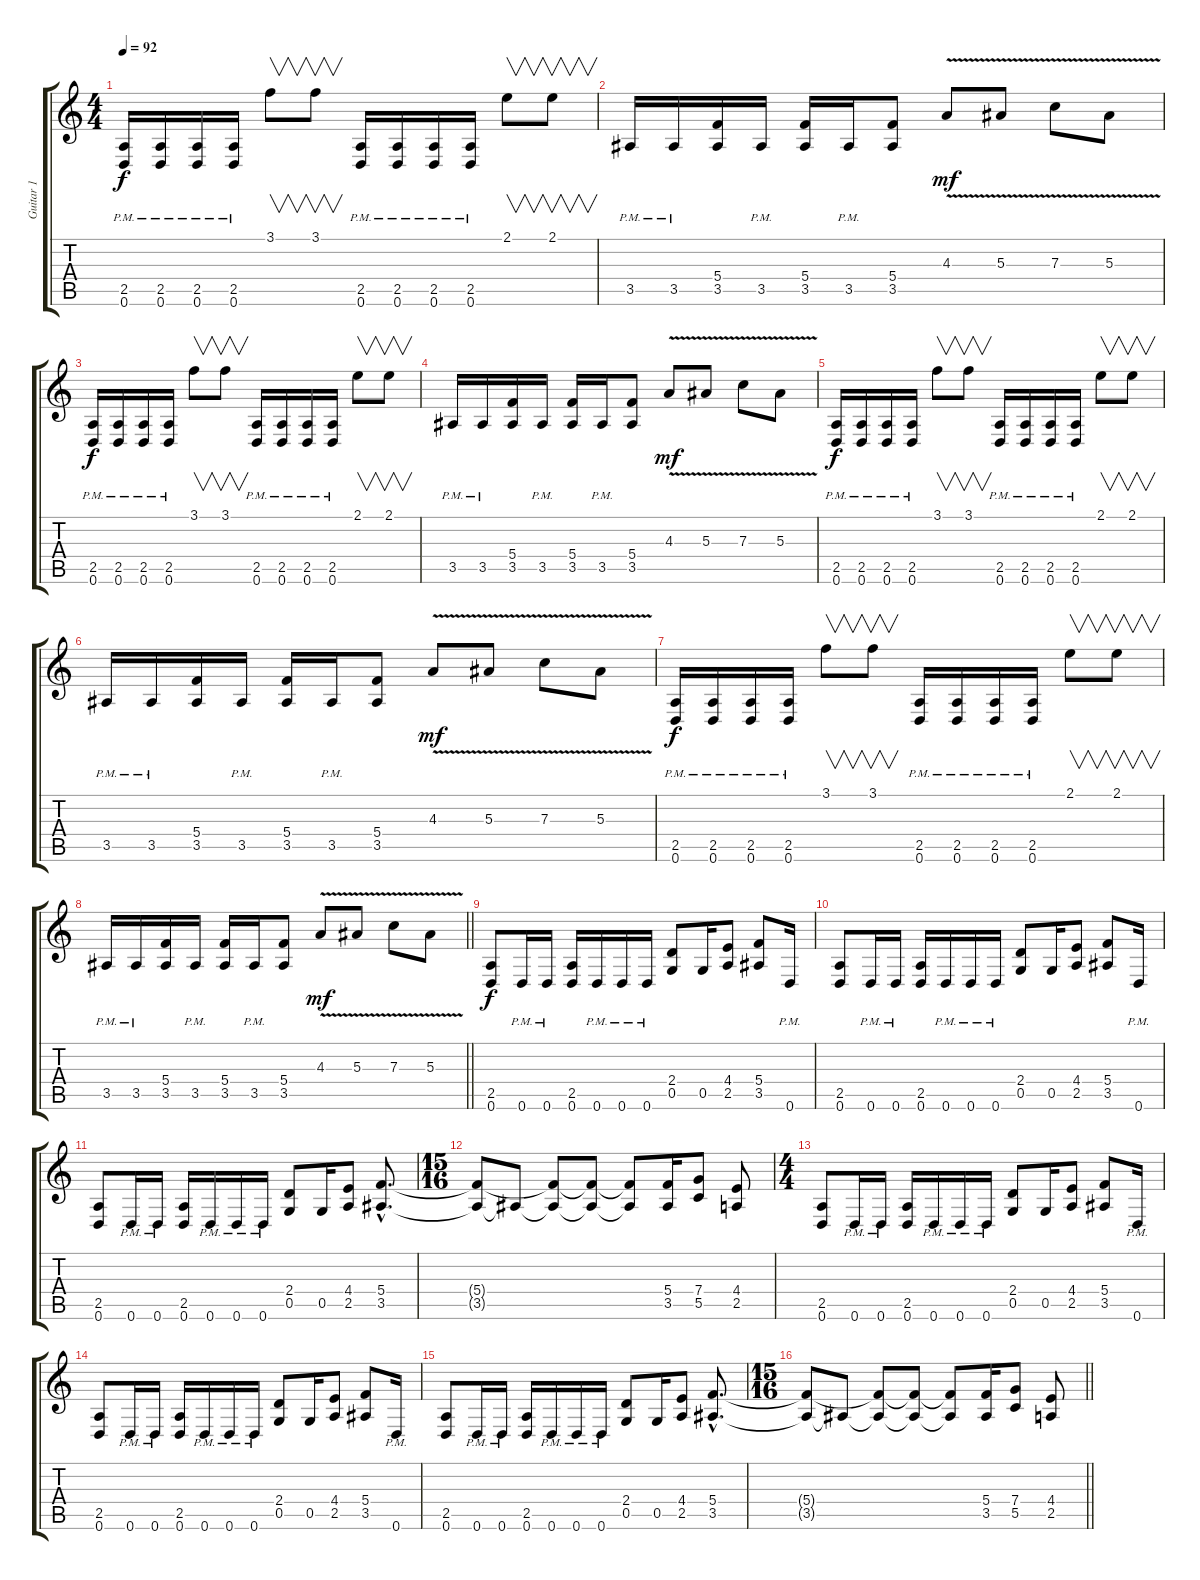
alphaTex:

\track ("Guitar 1" "Guitar 1") {instrument distortionguitar}
\staff {score tabs}
\tuning (D4 A3 F3 C3 G2 D2) {hide}
\ts (4 4)
\section ("" "")
\tempo 92
\clef g2
\ks c
(2.5{pm} 0.6{pm}).16{dy f} (2.5{pm} 0.6{pm}).16 (2.5{pm} 0.6{pm}).16 (2.5{pm} 0.6{pm}).16 3.1.8{v} 3.1.8{v} (2.5{pm} 0.6).16 (2.5{pm} 0.6{pm}).16 (2.5{pm} 0.6{pm}).16 (2.5{pm} 0.6{pm}).16 2.1.8{v} 2.1.8{v} |
3.5{pm}.16 3.5{pm}.16 (5.4 3.5).16 3.5{pm}.16 (5.4 3.5).16 3.5{pm}.16 (5.4 3.5).8 4.3{v}.8{dy mf} 5.3{v}.8 7.3{v}.8 5.3{v}.8 |
(2.5{pm} 0.6{pm}).16{dy f} (2.5{pm} 0.6{pm}).16 (2.5{pm} 0.6{pm}).16 (2.5{pm} 0.6{pm}).16 3.1.8{v} 3.1.8{v} (2.5{pm} 0.6).16 (2.5{pm} 0.6{pm}).16 (2.5{pm} 0.6{pm}).16 (2.5{pm} 0.6{pm}).16 2.1.8{v} 2.1.8{v} |
3.5{pm}.16 3.5{pm}.16 (5.4 3.5).16 3.5{pm}.16 (5.4 3.5).16 3.5{pm}.16 (5.4 3.5).8 4.3{v}.8{dy mf} 5.3{v}.8 7.3{v}.8 5.3{v}.8 |
(2.5{pm} 0.6{pm}).16{dy f} (2.5{pm} 0.6{pm}).16 (2.5{pm} 0.6{pm}).16 (2.5{pm} 0.6{pm}).16 3.1.8{v} 3.1.8{v} (2.5{pm} 0.6).16 (2.5{pm} 0.6{pm}).16 (2.5{pm} 0.6{pm}).16 (2.5{pm} 0.6{pm}).16 2.1.8{v} 2.1.8{v} |
3.5{pm}.16 3.5{pm}.16 (5.4 3.5).16 3.5{pm}.16 (5.4 3.5).16 3.5{pm}.16 (5.4 3.5).8 4.3{v}.8{dy mf} 5.3{v}.8 7.3{v}.8 5.3{v}.8 |
(2.5{pm} 0.6{pm}).16{dy f} (2.5{pm} 0.6{pm}).16 (2.5{pm} 0.6{pm}).16 (2.5{pm} 0.6{pm}).16 3.1.8{v} 3.1.8{v} (2.5{pm} 0.6).16 (2.5{pm} 0.6{pm}).16 (2.5{pm} 0.6{pm}).16 (2.5{pm} 0.6{pm}).16 2.1.8{v} 2.1.8{v} |
\barLineRight lightlight
3.5{pm}.16 3.5{pm}.16 (5.4 3.5).16 3.5{pm}.16 (5.4 3.5).16 3.5{pm}.16 (5.4 3.5).8 4.3{v}.8{dy mf} 5.3{v}.8 7.3{v}.8 5.3{v}.8 |
\section ("" "")
(2.5 0.6).8{dy f} 0.6{pm}.16 0.6{pm}.16 (2.5 0.6).16 0.6{pm}.16 0.6{pm}.16 0.6{pm}.16 (2.4 0.5).8 0.5.16 (4.4 2.5).8 (5.4 3.5).8 0.6{pm}.16 |
(2.5 0.6).8 0.6{pm}.16 0.6{pm}.16 (2.5 0.6).16 0.6{pm}.16 0.6{pm}.16 0.6{pm}.16 (2.4 0.5).8 0.5.16 (4.4 2.5).8 (5.4 3.5).8 0.6{pm}.16 |
(2.5 0.6).8 0.6{pm}.16 0.6{pm}.16 (2.5 0.6).16 0.6{pm}.16 0.6{pm}.16 0.6{pm}.16 (2.4 0.5).8 0.5.16 (4.4 2.5).8 (5.4{hac} 3.5{hac}).8{d} |
\ts (15 16)
(5.4{t} 3.5{t}).8 3.5{t}.8 (5.4{t} 3.5{t}).8 (5.4{t} 3.5{t}).8 (5.4{t} 3.5{t}).8 (5.4 3.5).16 (7.4 5.5).8 (4.4 2.5).8 |
\ts (4 4)
(2.5 0.6).8 0.6{pm}.16 0.6{pm}.16 (2.5 0.6).16 0.6{pm}.16 0.6{pm}.16 0.6{pm}.16 (2.4 0.5).8 0.5.16 (4.4 2.5).8 (5.4 3.5).8 0.6{pm}.16 |
(2.5 0.6).8 0.6{pm}.16 0.6{pm}.16 (2.5 0.6).16 0.6{pm}.16 0.6{pm}.16 0.6{pm}.16 (2.4 0.5).8 0.5.16 (4.4 2.5).8 (5.4 3.5).8 0.6{pm}.16 |
(2.5 0.6).8 0.6{pm}.16 0.6{pm}.16 (2.5 0.6).16 0.6{pm}.16 0.6{pm}.16 0.6{pm}.16 (2.4 0.5).8 0.5.16 (4.4 2.5).8 (5.4{hac} 3.5{hac}).8{d} |
\ts (15 16)
\barLineRight lightlight
(5.4{t} 3.5{t}).8 3.5{t}.8 (5.4{t} 3.5{t}).8 (5.4{t} 3.5{t}).8 (5.4{t} 3.5{t}).8 (5.4 3.5).16 (7.4 5.5).8 (4.4 2.5).8
